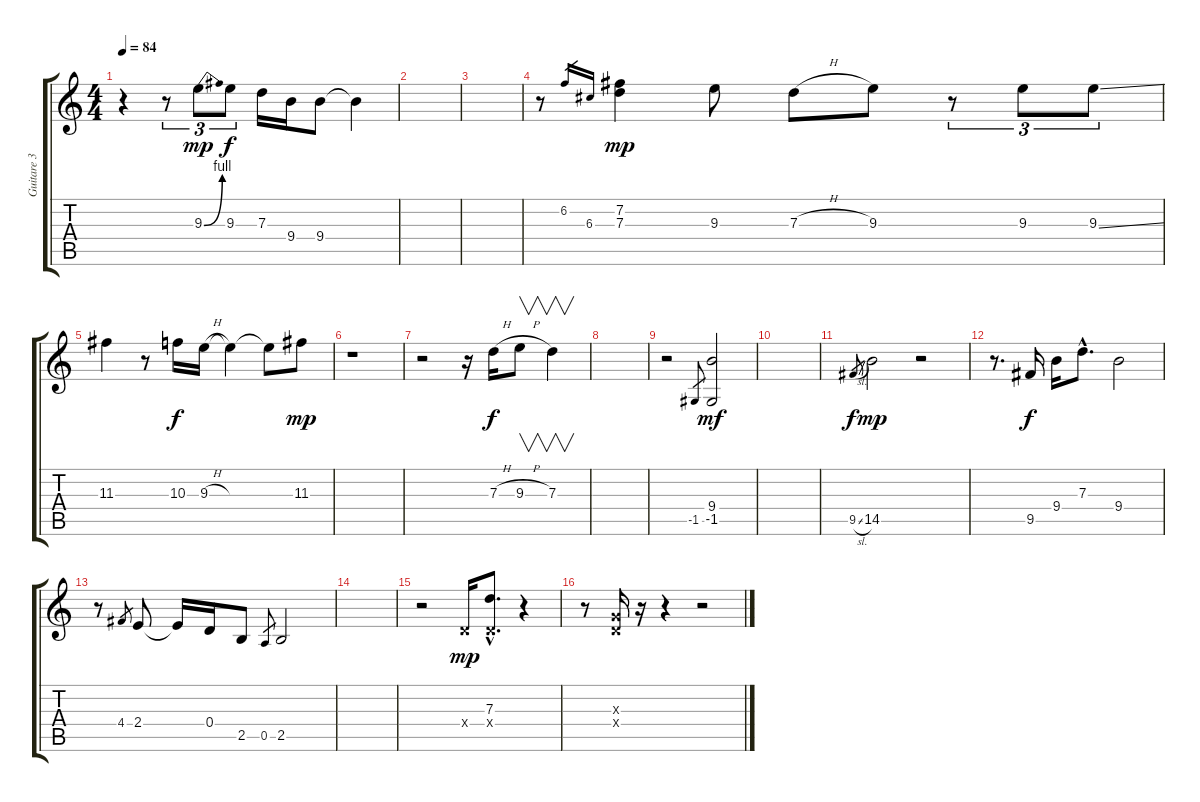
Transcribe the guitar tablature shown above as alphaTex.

\track ("Guitare 3" "Guitare 3") {instrument overdrivenguitar}
\staff {score tabs}
\tuning (E4 B3 G3 D3 A2 E2) {hide}
\ts (4 4)
\tempo 84
\clef g2
\ks c
r.4{dy f} r.8{tu (3 2)} 9.3{be (bend 0 0 60 4)}.8{tu (3 2) dy mp} 9.3.8{tu (3 2) dy f} 7.3.16 9.4.16 9.4.8 9.4{t}.4 |
|
|
r.8 6.2.16{gr} 6.3.16{gr} (7.2 7.3).4{dy mp} 9.3.8 7.3{h}.8 9.3.8 r.8{tu (3 2)} 9.3.8{tu (3 2)} 9.3{ss}.8{tu (3 2)} |
11.3.4 r.8 10.3.16{dy f} 9.3{h}.16 9.3{t}.4 9.3{t}.8 11.3.8{dy mp} |
r.1 |
r.2 r.16 7.3{h}.16{dy f} 9.3{h}.8{v} 7.3.4{v} |
|
r.2 -1.5.8{gr} (9.4 -1.5).2{dy mf} |
|
9.5{sl}.8{gr dy f} 14.5.2{dy mp} r.2 |
r.8{d} 9.5.16{dy f} 9.4.16 7.3{hac}.8{d} 9.4.2 |
r.8 4.4.8{gr} 2.4.8 2.4{t}.16 0.4.16 2.5.8 0.5.8{gr} 2.5.2 |
|
r.2 0.4{x}.16{dy mp} (7.3{hac} 0.4{hac x}).8{d} r.4 |
r.8 (0.3{x} 0.4{x}).16 r.16 r.4 r.2
